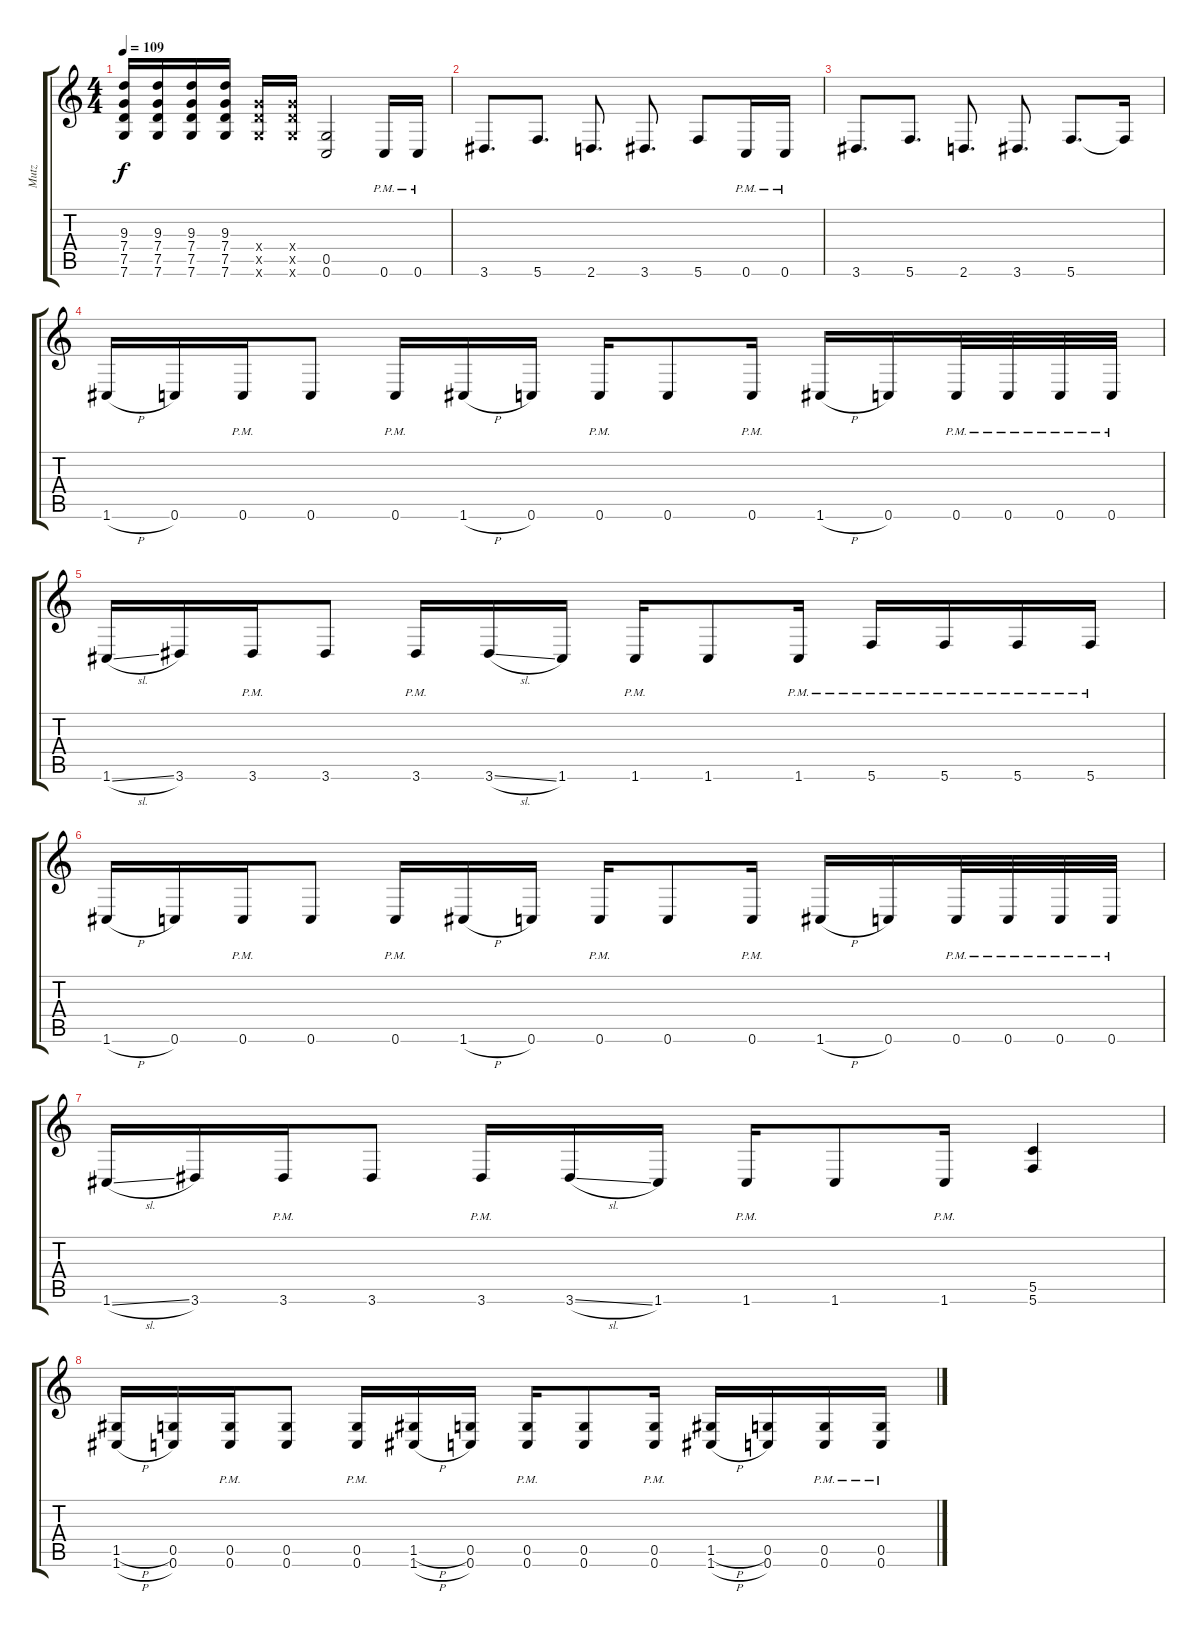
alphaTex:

\track ("Mutz" "Mutz") {instrument distortionguitar}
\staff {score tabs}
\tuning (D4 A3 F3 C3 G2 C2) {hide}
\ts (4 4)
\tempo 109
\clef g2
\ks c
(9.3 7.4 7.5 7.6).16{dy f} (9.3 7.4 7.5 7.6).16 (9.3 7.4 7.5 7.6).16 (9.3 7.4 7.5 7.6).16 (7.4{x} 7.5{x} 7.6{x}).16 (7.4{x} 7.5{x} 7.6{x}).16 (0.5 0.6).2 0.6{pm}.16 0.6{pm}.16 |
3.6.8{d} 5.6.8{d} 2.6.8{d} 3.6.8{d} 5.6.8 0.6{pm}.16 0.6{pm}.16 |
3.6.8{d} 5.6.8{d} 2.6.8{d} 3.6.8{d} 5.6.8{d} 5.6{t}.16 |
1.6{h}.16 0.6.16 0.6{pm}.16 0.6.8 0.6{pm}.16 1.6{h}.16 0.6.16 0.6{pm}.16 0.6.8 0.6{pm}.16 1.6{h}.16 0.6.16 0.6{pm}.32 0.6{pm}.32 0.6{pm}.32 0.6{pm}.32 |
1.6{sl}.16 3.6.16 3.6{pm}.16 3.6.8 3.6{pm}.16 3.6{sl}.16 1.6.16 1.6{pm}.16 1.6.8 1.6{pm}.16 5.6{pm}.16 5.6{pm}.16 5.6{pm}.16 5.6{pm}.16 |
1.6{h}.16 0.6.16 0.6{pm}.16 0.6.8 0.6{pm}.16 1.6{h}.16 0.6.16 0.6{pm}.16 0.6.8 0.6{pm}.16 1.6{h}.16 0.6.16 0.6{pm}.32 0.6{pm}.32 0.6{pm}.32 0.6{pm}.32 |
1.6{sl}.16 3.6.16 3.6{pm}.16 3.6.8 3.6{pm}.16 3.6{sl}.16 1.6.16 1.6{pm}.16 1.6.8 1.6{pm}.16 (5.5 5.6).4 |
(1.5{h} 1.6{h}).16 (0.5 0.6).16 (0.5 0.6{pm}).16 (0.5 0.6).8 (0.5 0.6{pm}).16 (1.5{h} 1.6{h}).16 (0.5 0.6).16 (0.5 0.6{pm}).16 (0.5 0.6).8 (0.5 0.6{pm}).16 (1.5{h} 1.6{h}).16 (0.5 0.6).16 (0.5 0.6{pm}).16 (0.5 0.6{pm}).16
